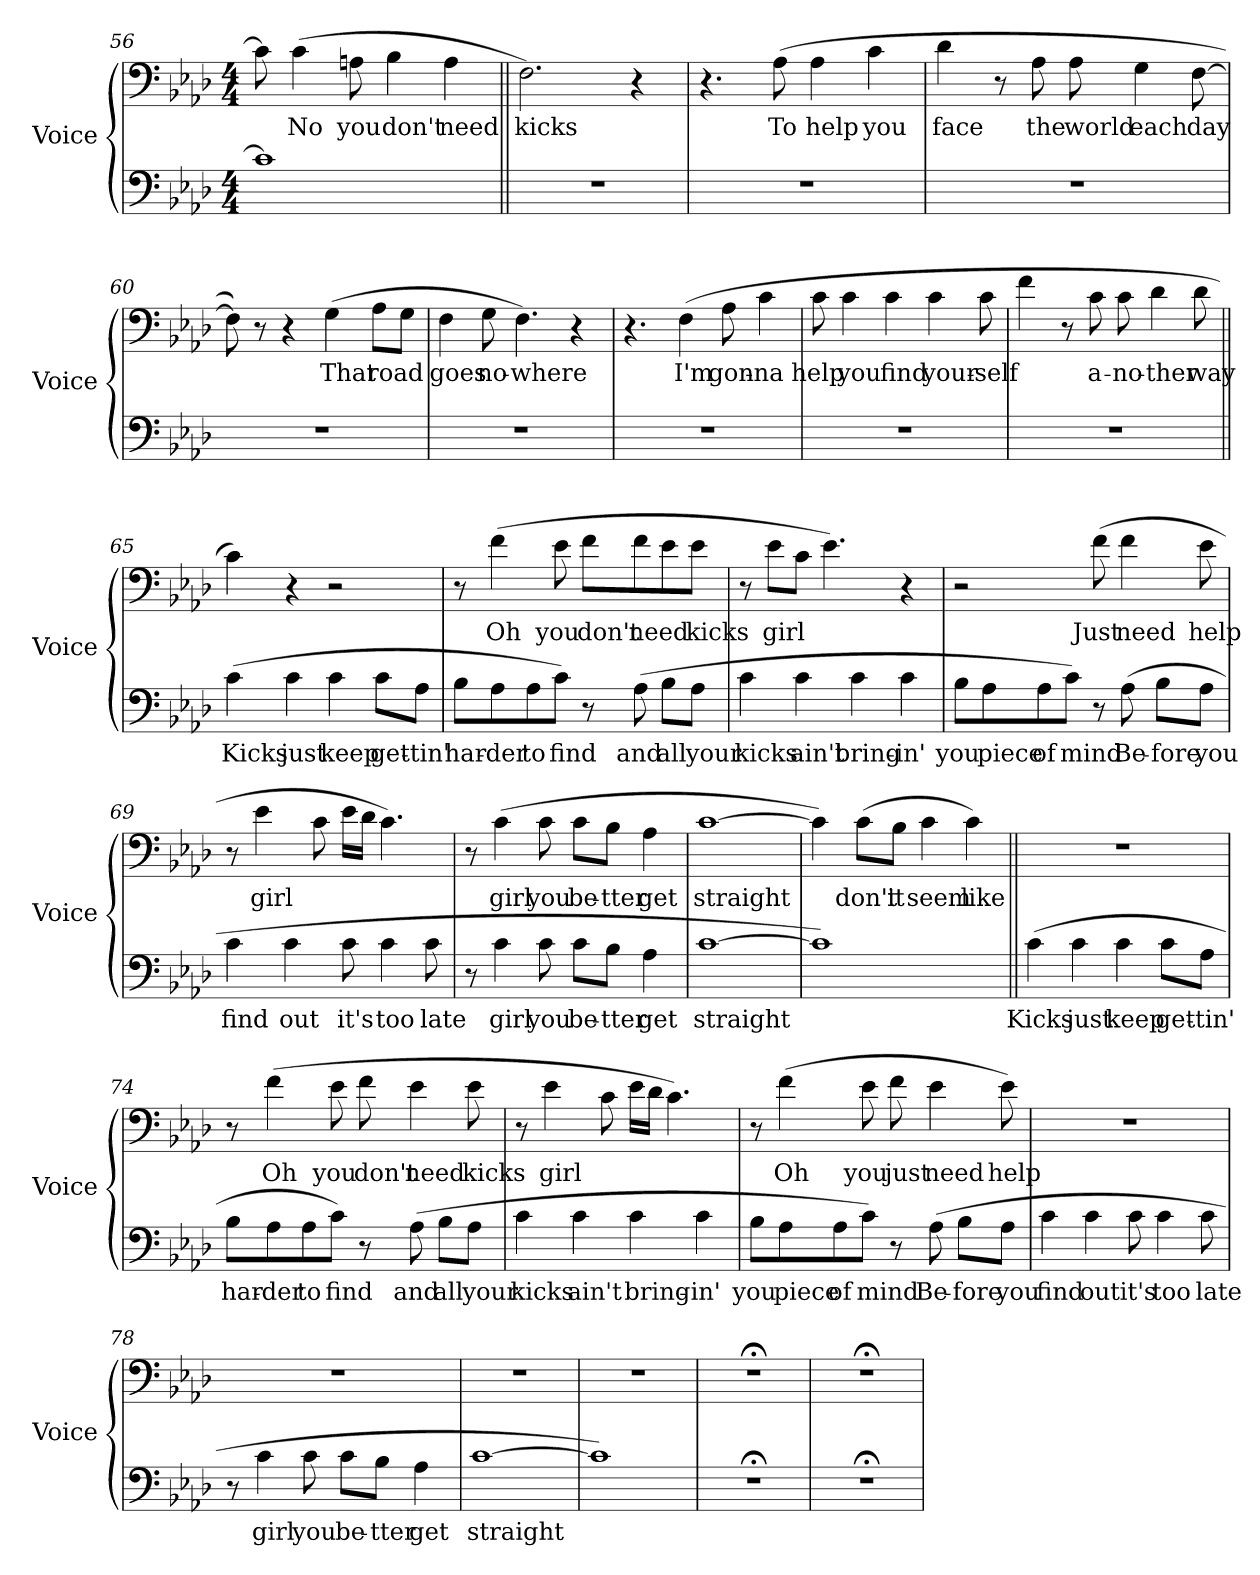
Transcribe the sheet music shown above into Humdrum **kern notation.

**kern	**text	**kern	**text
*part2	*part2	*part1	*part1
*staff2	*staff2	*staff1	*staff1
*I"Voice	*	*I"Voice	*
*I'Voice	*	*I'Voice	*
!!LO:PB:g=z
*clefF4	*	*clefF4	*
*k[b-e-a-d-]	*	*k[b-e-a-d-]	*
*f:	*	*f:	*
*M4/4	*	*M4/4	*
=56	=56	=56	=56
1c]	.	8c\]	.
!	!	!	!LO:LY:b
.	.	(>4c\	No
!	!	!	!LO:LY:b
.	.	8An\	you
!	!	!	!LO:LY:b
.	.	4B-\	don't
!	!	!	!LO:LY:b
.	.	4A\	need
=57||	=57||	=57||	=57||
!	!	!	!LO:LY:b
1r	.	2.F\)	kicks
.	.	4r	.
=58	=58	=58	=58
1r	.	4.r	.
!	!	!	!LO:LY:b
.	.	(>8A-\	To
!	!	!	!LO:LY:b
.	.	4A-\	help
!	!	!	!LO:LY:b
.	.	4c\	you
=59	=59	=59	=59
!	!	!	!LO:LY:b
1r	.	4d-\	face
.	.	8r	.
!	!	!	!LO:LY:b
.	.	8A-\	the
!	!	!	!LO:LY:b
.	.	8A-\	world
!	!	!	!LO:LY:b
.	.	4G\	each
!	!	!	!LO:LY:b
.	.	[8F\	day
!!LO:LB:g=z
=60	=60	=60	=60
1r	.	8F\])	.
.	.	8r	.
.	.	4r	.
!	!	!	!LO:LY:b
.	.	(>4G\	That
!	!	!	!LO:LY:b
.	.	8A-\L	road
.	.	8G\J	.
=61	=61	=61	=61
!	!	!	!LO:LY:b
1r	.	4F\	goes
!	!	!	!LO:LY:b
.	.	8G\	no-
!	!	!	!LO:LY:b
.	.	4.F\)	-where
.	.	4r	.
=62	=62	=62	=62
1r	.	4.r	.
!	!	!	!LO:LY:b
.	.	(>4F\	I'm
!	!	!	!LO:LY:b
.	.	8A-\	gon-
!	!	!	!LO:LY:b
.	.	4c\	-na
=63	=63	=63	=63
!	!	!	!LO:LY:b
1r	.	8c\	help
!	!	!	!LO:LY:b
.	.	4c\	you
!	!	!	!LO:LY:b
.	.	4c\	find
!	!	!	!LO:LY:b
.	.	4c\	your-
!	!	!	!LO:LY:b
.	.	8c\	-self
!!LO:LB:g=z
=64	=64	=64	=64
1r	.	4f\	.
.	.	8r	.
!	!	!	!LO:LY:b
.	.	8c\	a-
!	!	!	!LO:LY:b
.	.	8c\	-no-
!	!	!	!LO:LY:b
.	.	4d-\	-ther
!	!	!	!LO:LY:b
.	.	8d-\	way
=65||	=65||	=65||	=65||
!	!LO:LY:b	!	!
(>4c\	Kicks	4c\)	.
!	!LO:LY:b	!	!
4c\	just	4r	.
!	!LO:LY:b	!	!
4c\	keep	2r	.
!	!LO:LY:b	!	!
8c\L	get-	.	.
!	!LO:LY:b	!	!
8A-\J	-tin'	.	.
=66	=66	=66	=66
!	!LO:LY:b	!	!
8B-\L	har-	8r	.
!	!LO:LY:b	!	!LO:LY:b
8A-\	-der	(>4f\	Oh
!	!LO:LY:b	!	!
8A-\	to	.	.
!	!LO:LY:b	!	!LO:LY:b
8c\J)	find	8e-\	you
!	!	!	!LO:LY:b
8r	.	8f\L	don't
!	!LO:LY:b	!	!LO:LY:b
(>8A-\	and	8f\	need
!	!LO:LY:b	!	!
8B-\L	all	8e-\	.
!	!LO:LY:b	!	!LO:LY:b
8A-\J	your	8e-\J	kicks
!!LO:LB:g=z
=67	=67	=67	=67
!	!LO:LY:b	!	!
4c\	kicks	8r	.
!	!	!	!LO:LY:b
.	.	8e-\L	girl
!	!LO:LY:b	!	!
4c\	ain't	8c\J	.
.	.	4.e-\)	.
!	!LO:LY:b	!	!
4c\	bring-	.	.
!	!LO:LY:b	!	!
4c\	-in'	4r	.
=68	=68	=68	=68
!	!LO:LY:b	!	!
8B-\L	you	2r	.
!	!LO:LY:b	!	!
8A-\	piece	.	.
!	!LO:LY:b	!	!
8A-\	of	.	.
!	!LO:LY:b	!	!
8c\J)	mind	.	.
!	!	!	!LO:LY:b
8r	.	(>8f\	Just
!	!LO:LY:b	!	!LO:LY:b
(>8A-\	Be-	4f\	need
!	!LO:LY:b	!	!
8B-\L	-fore	.	.
!	!LO:LY:b	!	!LO:LY:b
8A-\J	you	8e-\	help
=69	=69	=69	=69
!	!LO:LY:b	!	!
4c\	find	8r	.
!	!	!	!LO:LY:b
.	.	4e-\	girl
!	!LO:LY:b	!	!
4c\	out	.	.
.	.	8c\	.
!	!LO:LY:b	!	!
8c\	it's	16e-\LL	.
.	.	16d-\JJ	.
!	!LO:LY:b	!	!
4c\	too	4.c\)	.
!	!LO:LY:b	!	!
8c\	late	.	.
!!LO:LB:g=z
=70	=70	=70	=70
8r	.	8r	.
!	!LO:LY:b	!	!LO:LY:b
4c\	girl	(>4c\	girl
!	!LO:LY:b	!	!LO:LY:b
8c\	you	8c\	you
!	!LO:LY:b	!	!LO:LY:b
8c\L	be-	8c\L	be-
!	!LO:LY:b	!	!LO:LY:b
8B-\J	-tter	8B-\J	-tter
!	!LO:LY:b	!	!LO:LY:b
4A-\	get	4A-\	get
=71	=71	=71	=71
!	!LO:LY:b	!	!LO:LY:b
[1c	straight	[1c	straight
=72	=72	=72	=72
1c])	.	4c\])	.
!	!	!	!LO:LY:b
.	.	(>8c\L	don't
!	!	!	!LO:LY:b
.	.	8B-\J	it
!	!	!	!LO:LY:b
.	.	4c\	seem
!	!	!	!LO:LY:b
.	.	4c\)	like
=73||	=73||	=73||	=73||
!	!LO:LY:b	!	!
(>4c\	Kicks	1r	.
!	!LO:LY:b	!	!
4c\	just	.	.
!	!LO:LY:b	!	!
4c\	keep	.	.
!	!LO:LY:b	!	!
8c\L	get-	.	.
!	!LO:LY:b	!	!
8A-\J	-tin'	.	.
!!LO:PB:g=z
=74	=74	=74	=74
!	!LO:LY:b	!	!
8B-\L	har-	8r	.
!	!LO:LY:b	!	!LO:LY:b
8A-\	-der	(>4f\	Oh
!	!LO:LY:b	!	!
8A-\	to	.	.
!	!LO:LY:b	!	!LO:LY:b
8c\J)	find	8e-\	you
!	!	!	!LO:LY:b
8r	.	8f\	don't
!	!LO:LY:b	!	!LO:LY:b
(>8A-\	and	4e-\	need
!	!LO:LY:b	!	!
8B-\L	all	.	.
!	!LO:LY:b	!	!LO:LY:b
8A-\J	your	8e-\	kicks
=75	=75	=75	=75
!	!LO:LY:b	!	!
4c\	kicks	8r	.
!	!	!	!LO:LY:b
.	.	4e-\	girl
!	!LO:LY:b	!	!
4c\	ain't	.	.
.	.	8c\	.
!	!LO:LY:b	!	!
4c\	bring-	16e-\LL	.
.	.	16d-\JJ	.
.	.	4.c\)	.
!	!LO:LY:b	!	!
4c\	-in'	.	.
!!LO:LB:g=z
=76	=76	=76	=76
!	!LO:LY:b	!	!
8B-\L	you	8r	.
!	!LO:LY:b	!	!LO:LY:b
8A-\	piece	(>4f\	Oh
!	!LO:LY:b	!	!
8A-\	of	.	.
!	!LO:LY:b	!	!LO:LY:b
8c\J)	mind	8e-\	you
!	!	!	!LO:LY:b
8r	.	8f\	just
!	!LO:LY:b	!	!LO:LY:b
(>8A-\	Be-	4e-\	need
!	!LO:LY:b	!	!
8B-\L	-fore	.	.
!	!LO:LY:b	!	!LO:LY:b
8A-\J	you	8e-\)	help
!!LO:LB:g=z
=77	=77	=77	=77
!	!LO:LY:b	!	!
4c\	find	1r	.
!	!LO:LY:b	!	!
4c\	out	.	.
!	!LO:LY:b	!	!
8c\	it's	.	.
!	!LO:LY:b	!	!
4c\	too	.	.
!	!LO:LY:b	!	!
8c\	late	.	.
=78	=78	=78	=78
8r	.	1r	.
!	!LO:LY:b	!	!
4c\	girl	.	.
!	!LO:LY:b	!	!
8c\	you	.	.
!	!LO:LY:b	!	!
8c\L	be-	.	.
!	!LO:LY:b	!	!
8B-\J	-tter	.	.
!	!LO:LY:b	!	!
4A-\	get	.	.
=79	=79	=79	=79
!	!LO:LY:b	!	!
[1c	straight	1r	.
=80	=80	=80	=80
1c])	.	1r	.
=80X1	=80X1	=80X1	=80X1
1r;<	.	1r;<	.
=80X2	=80X2	=80X2	=80X2
1r;<	.	1r;<	.
=	=	=	=
*-	*-	*-	*-
